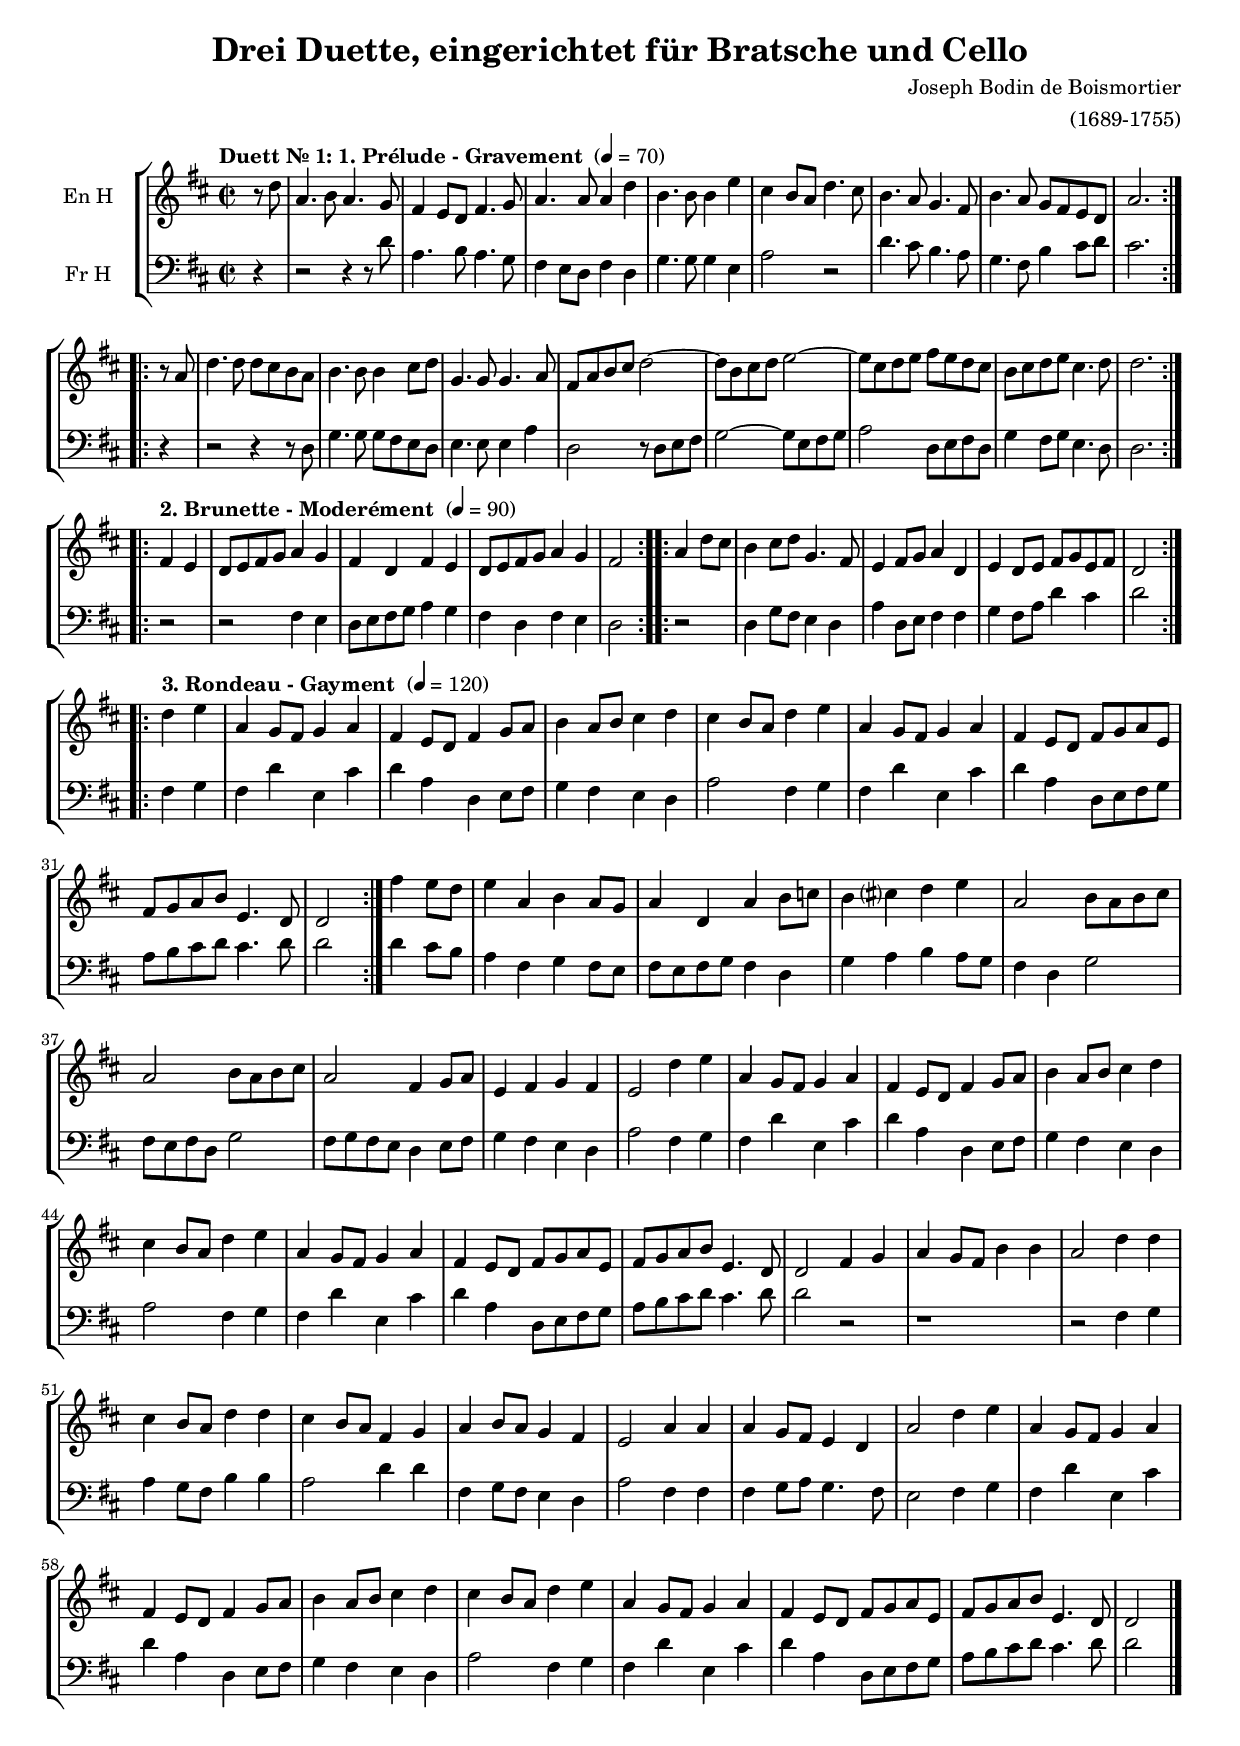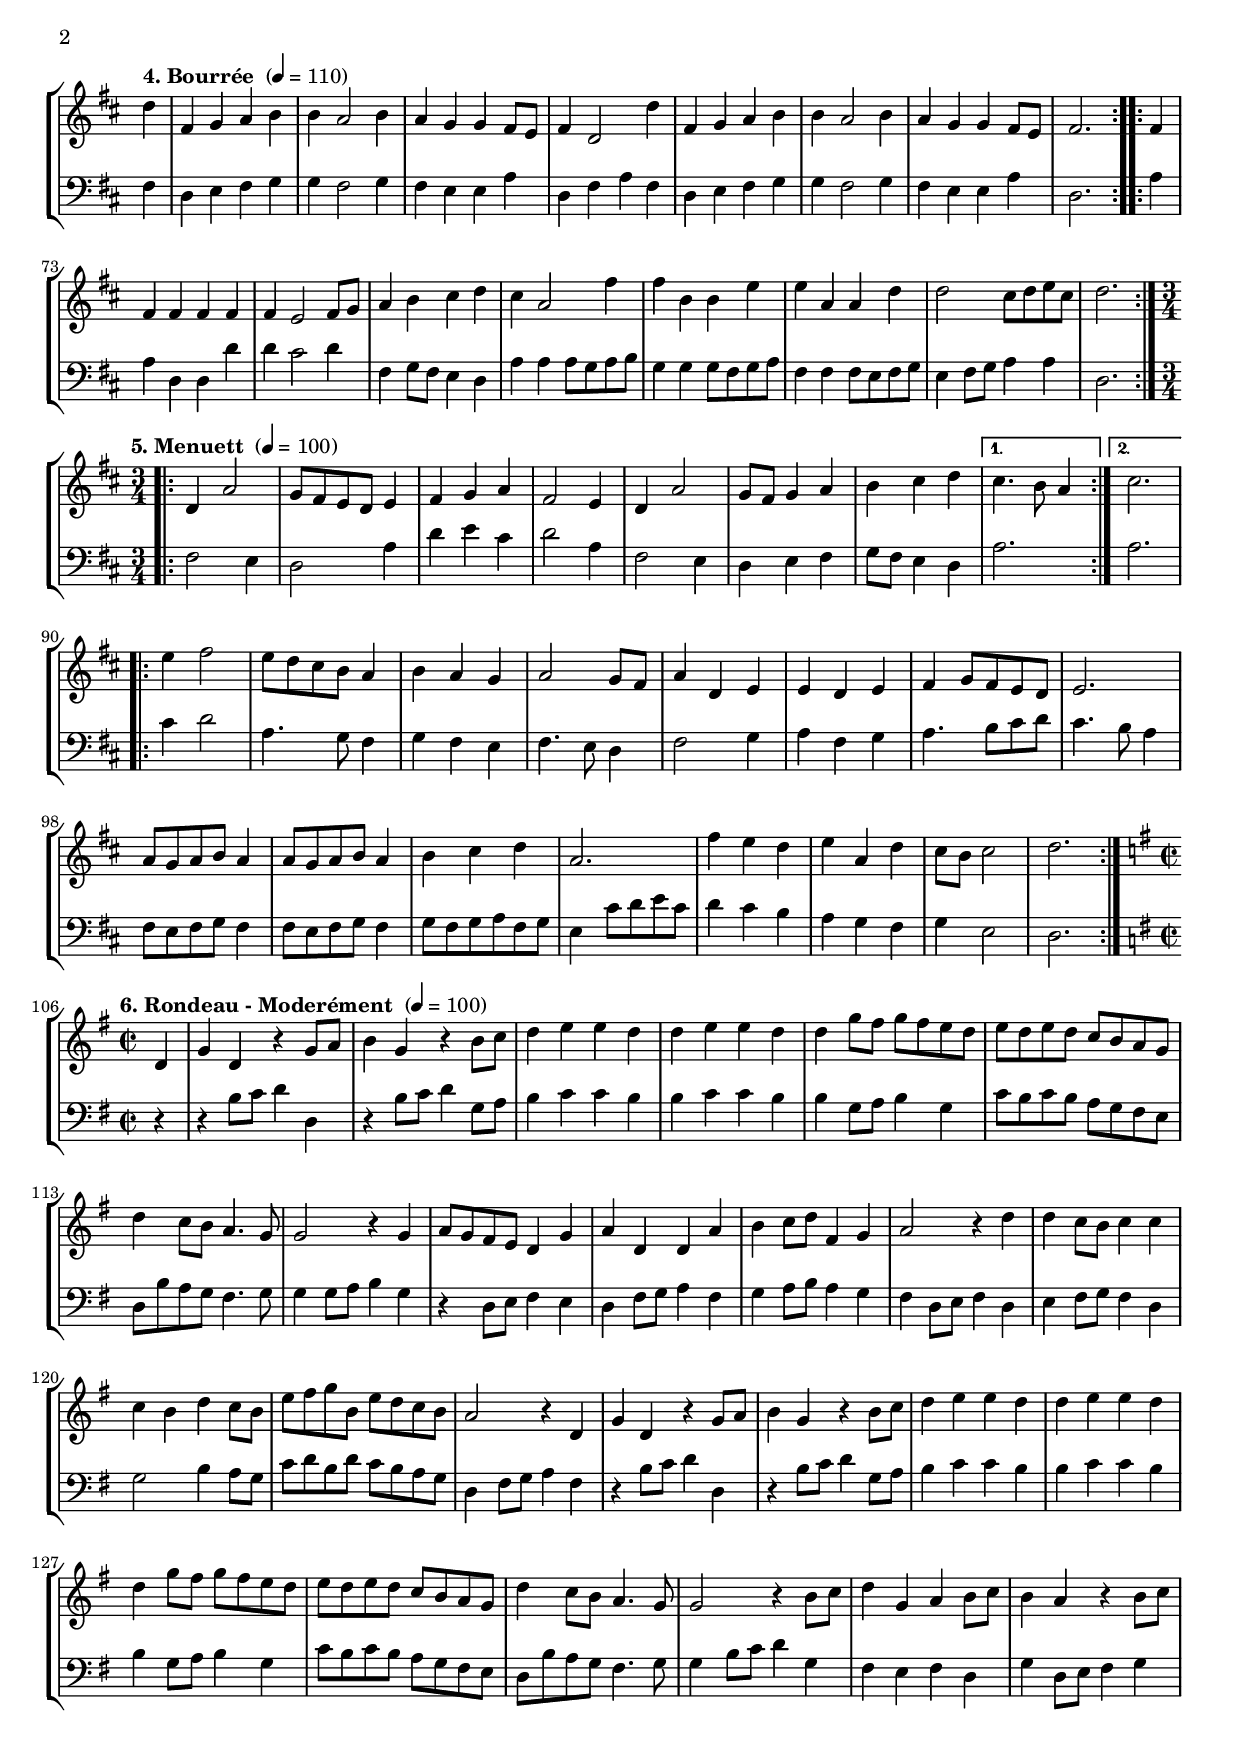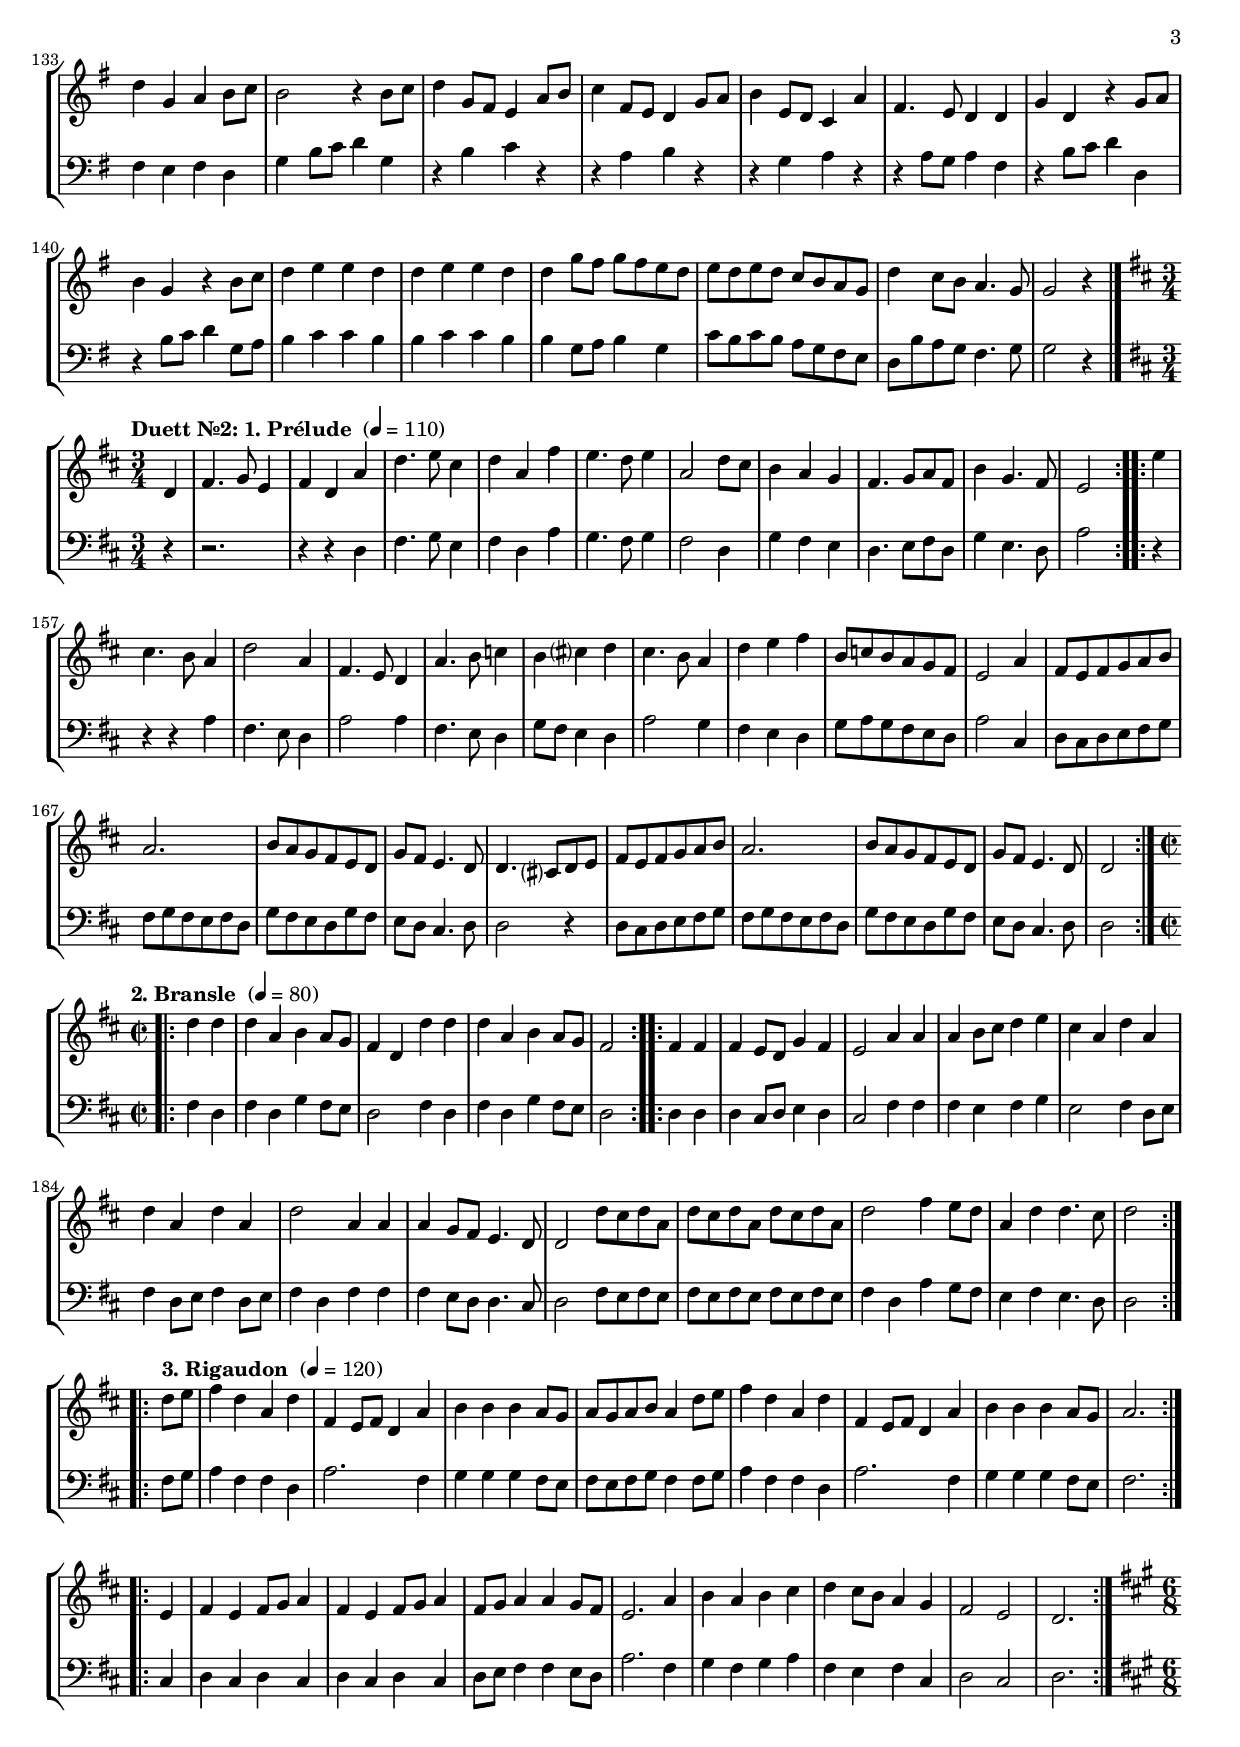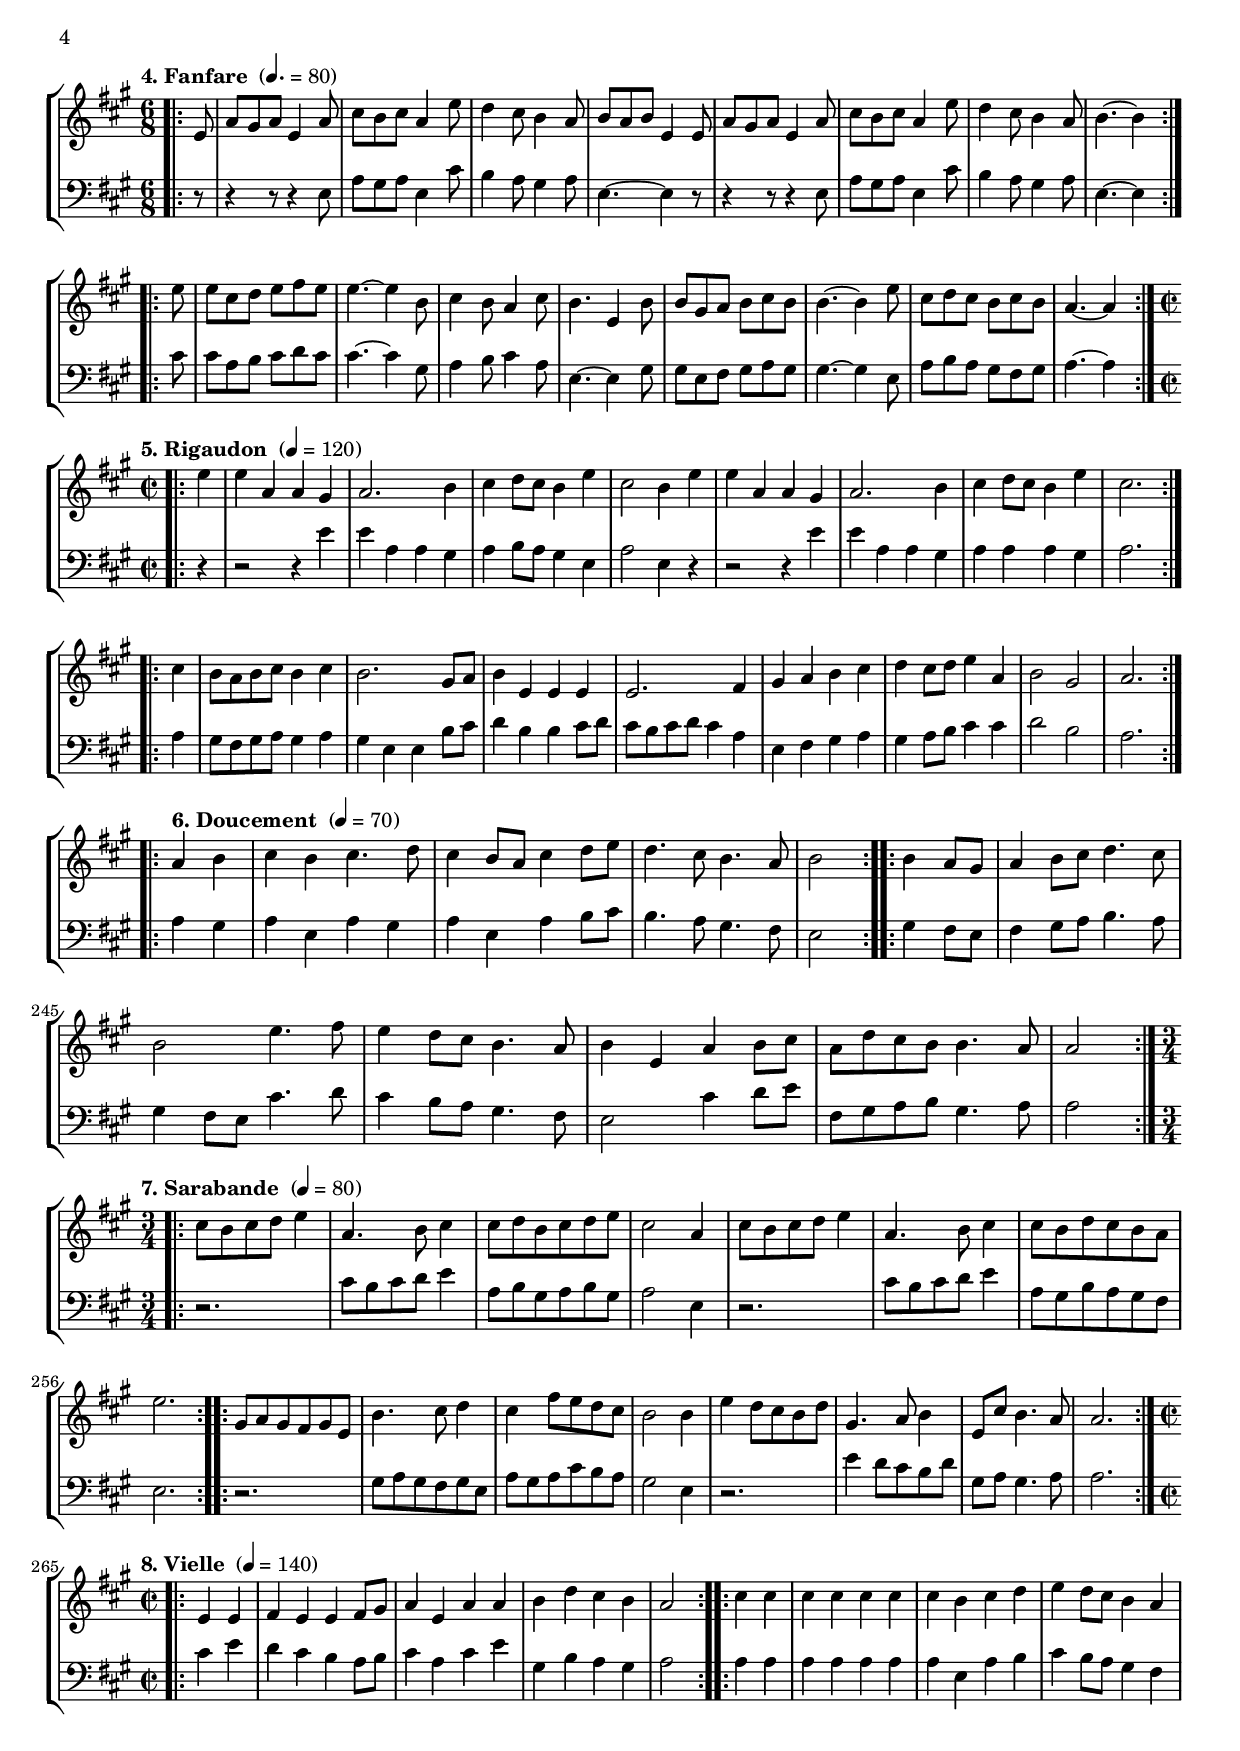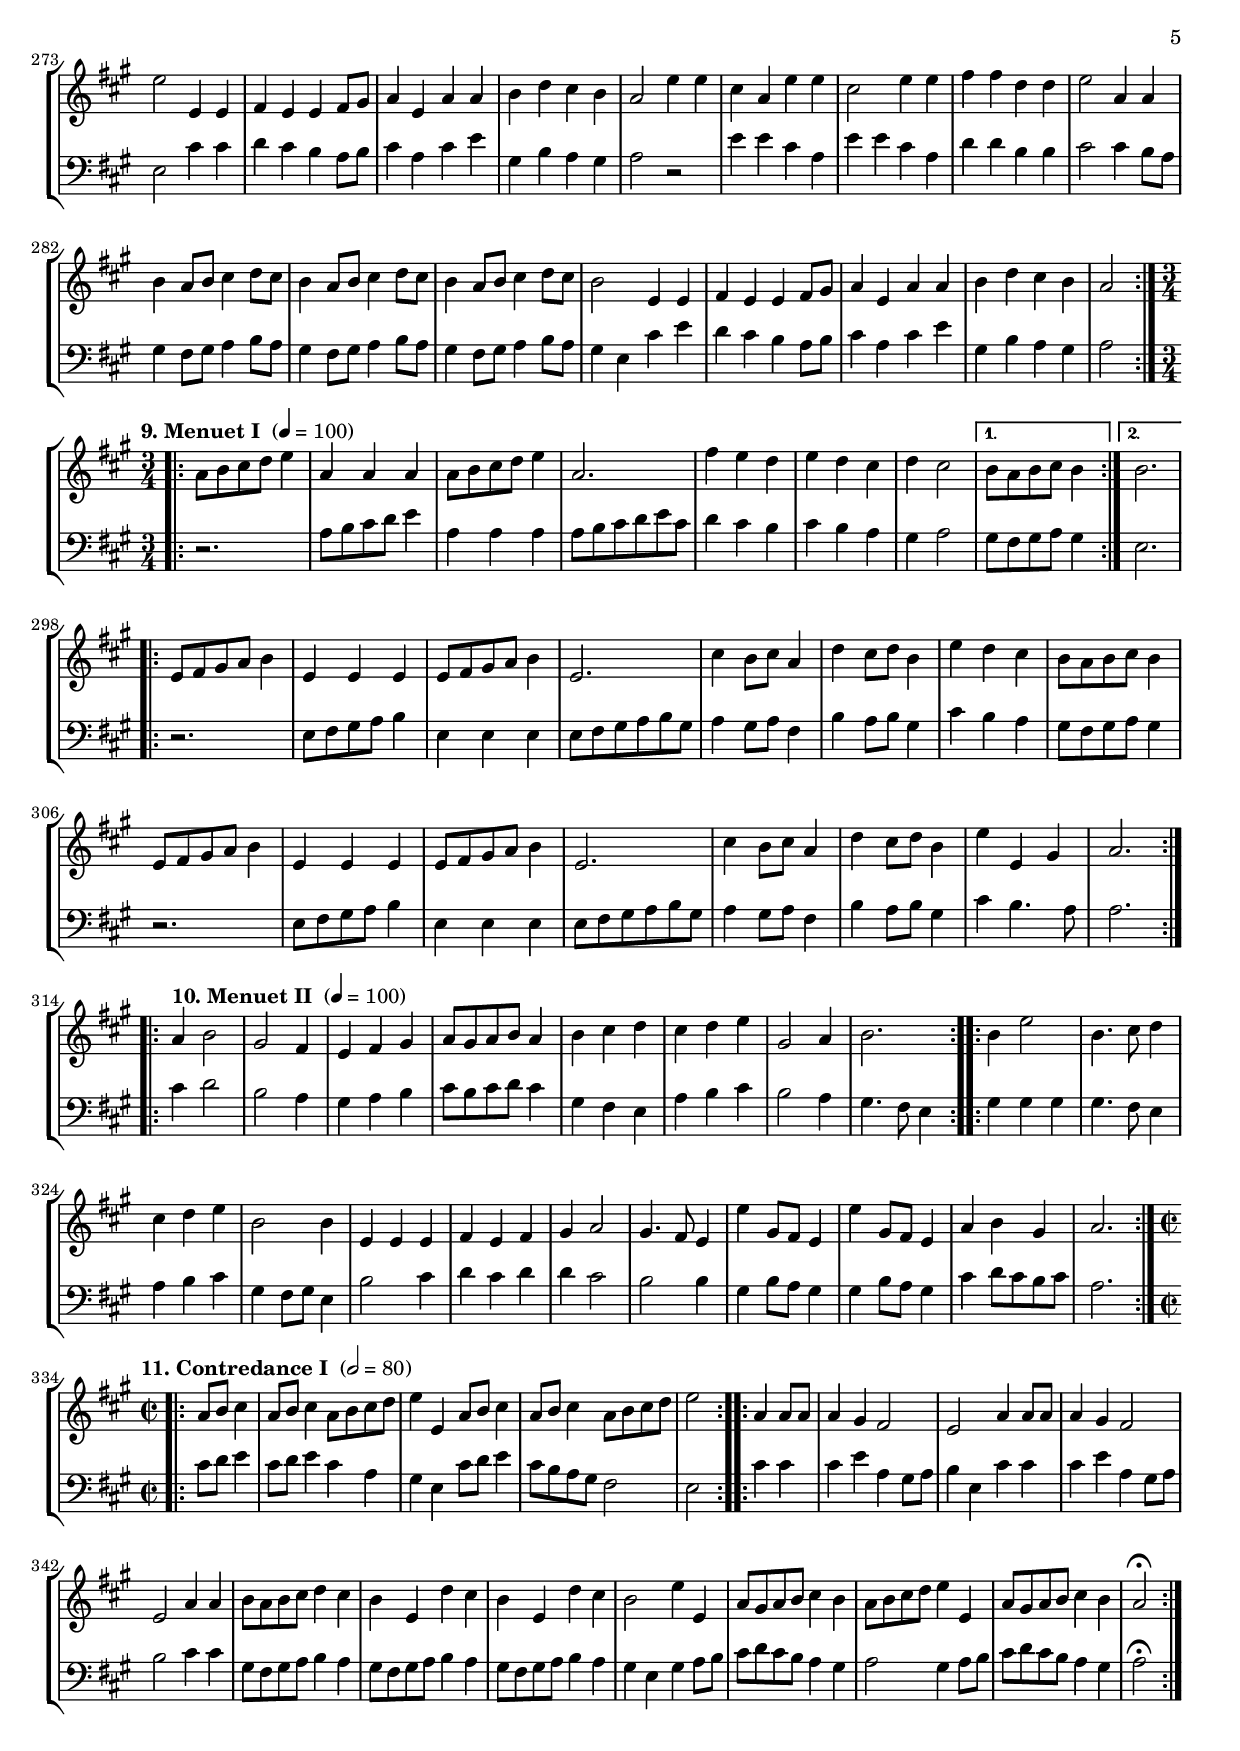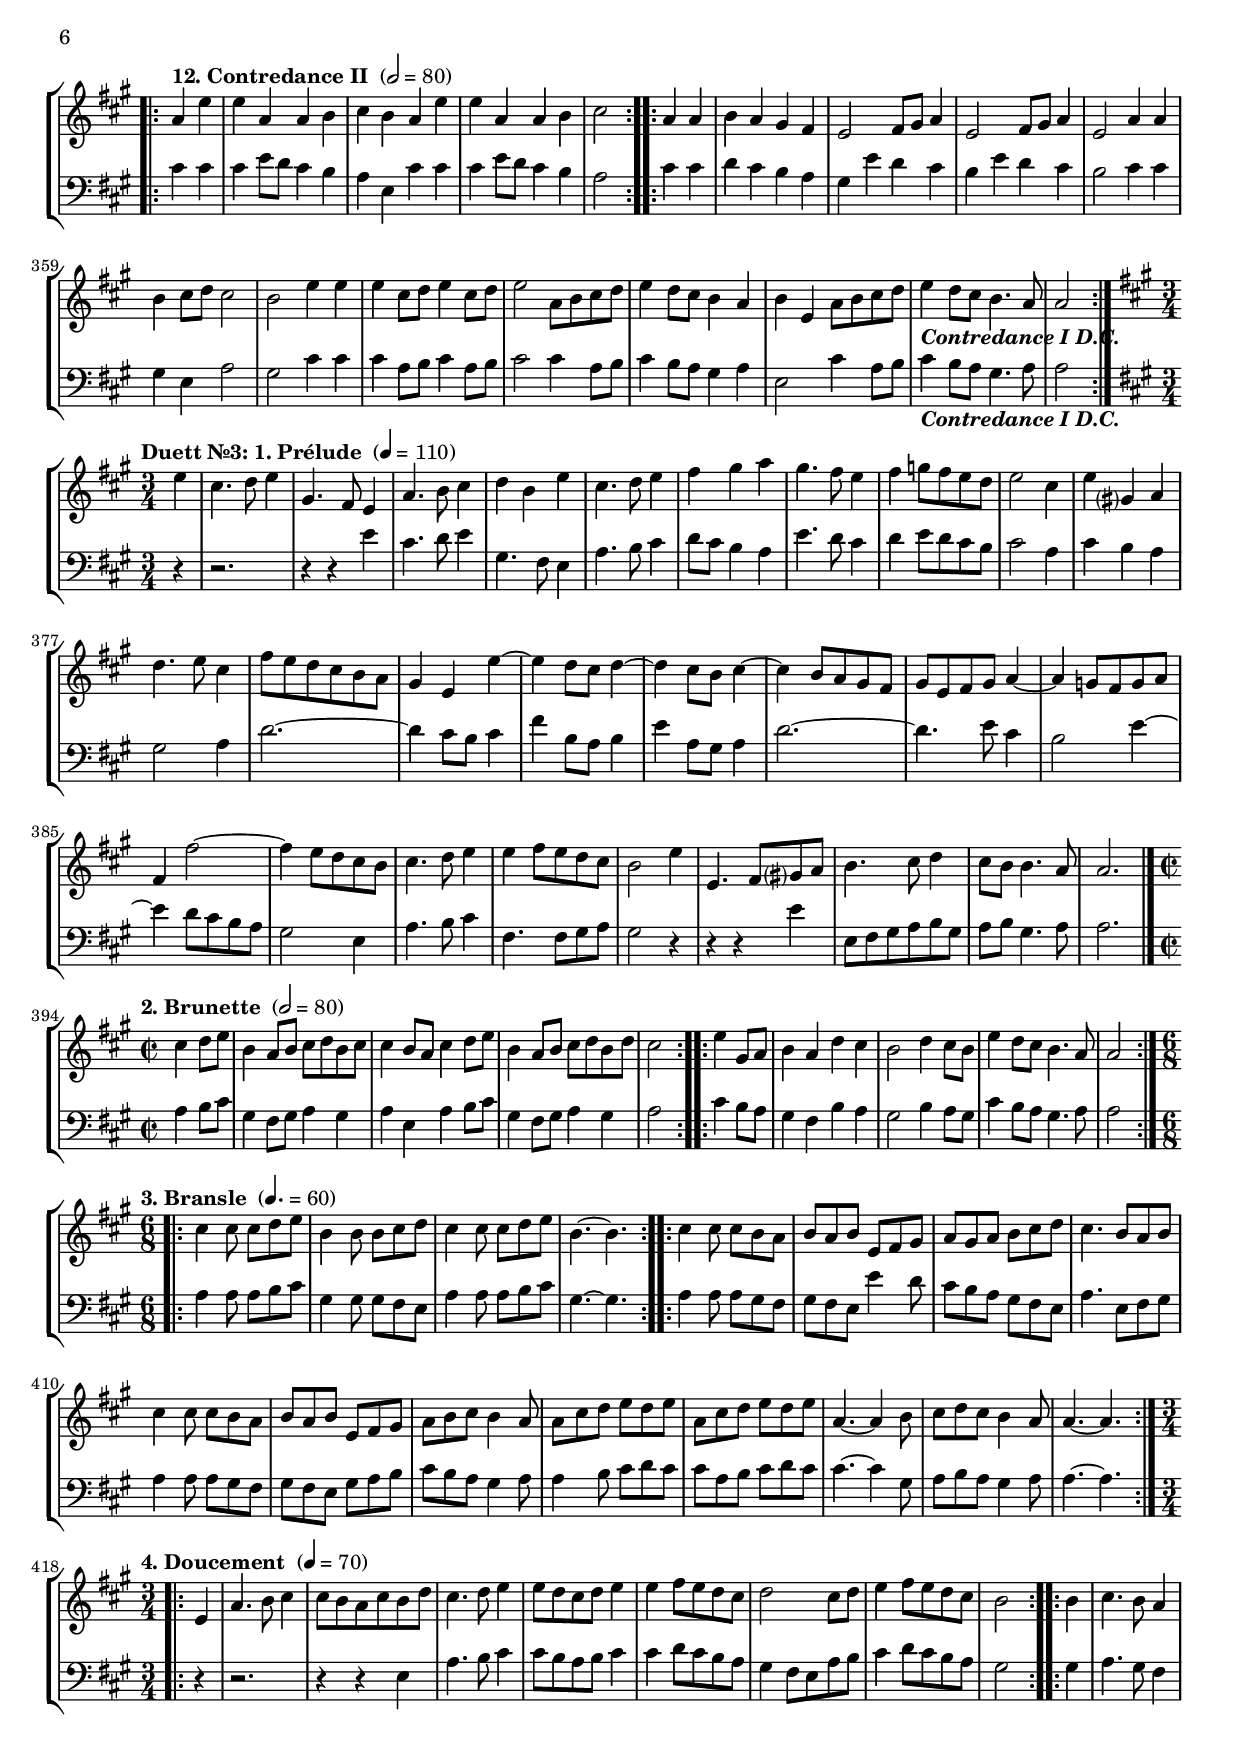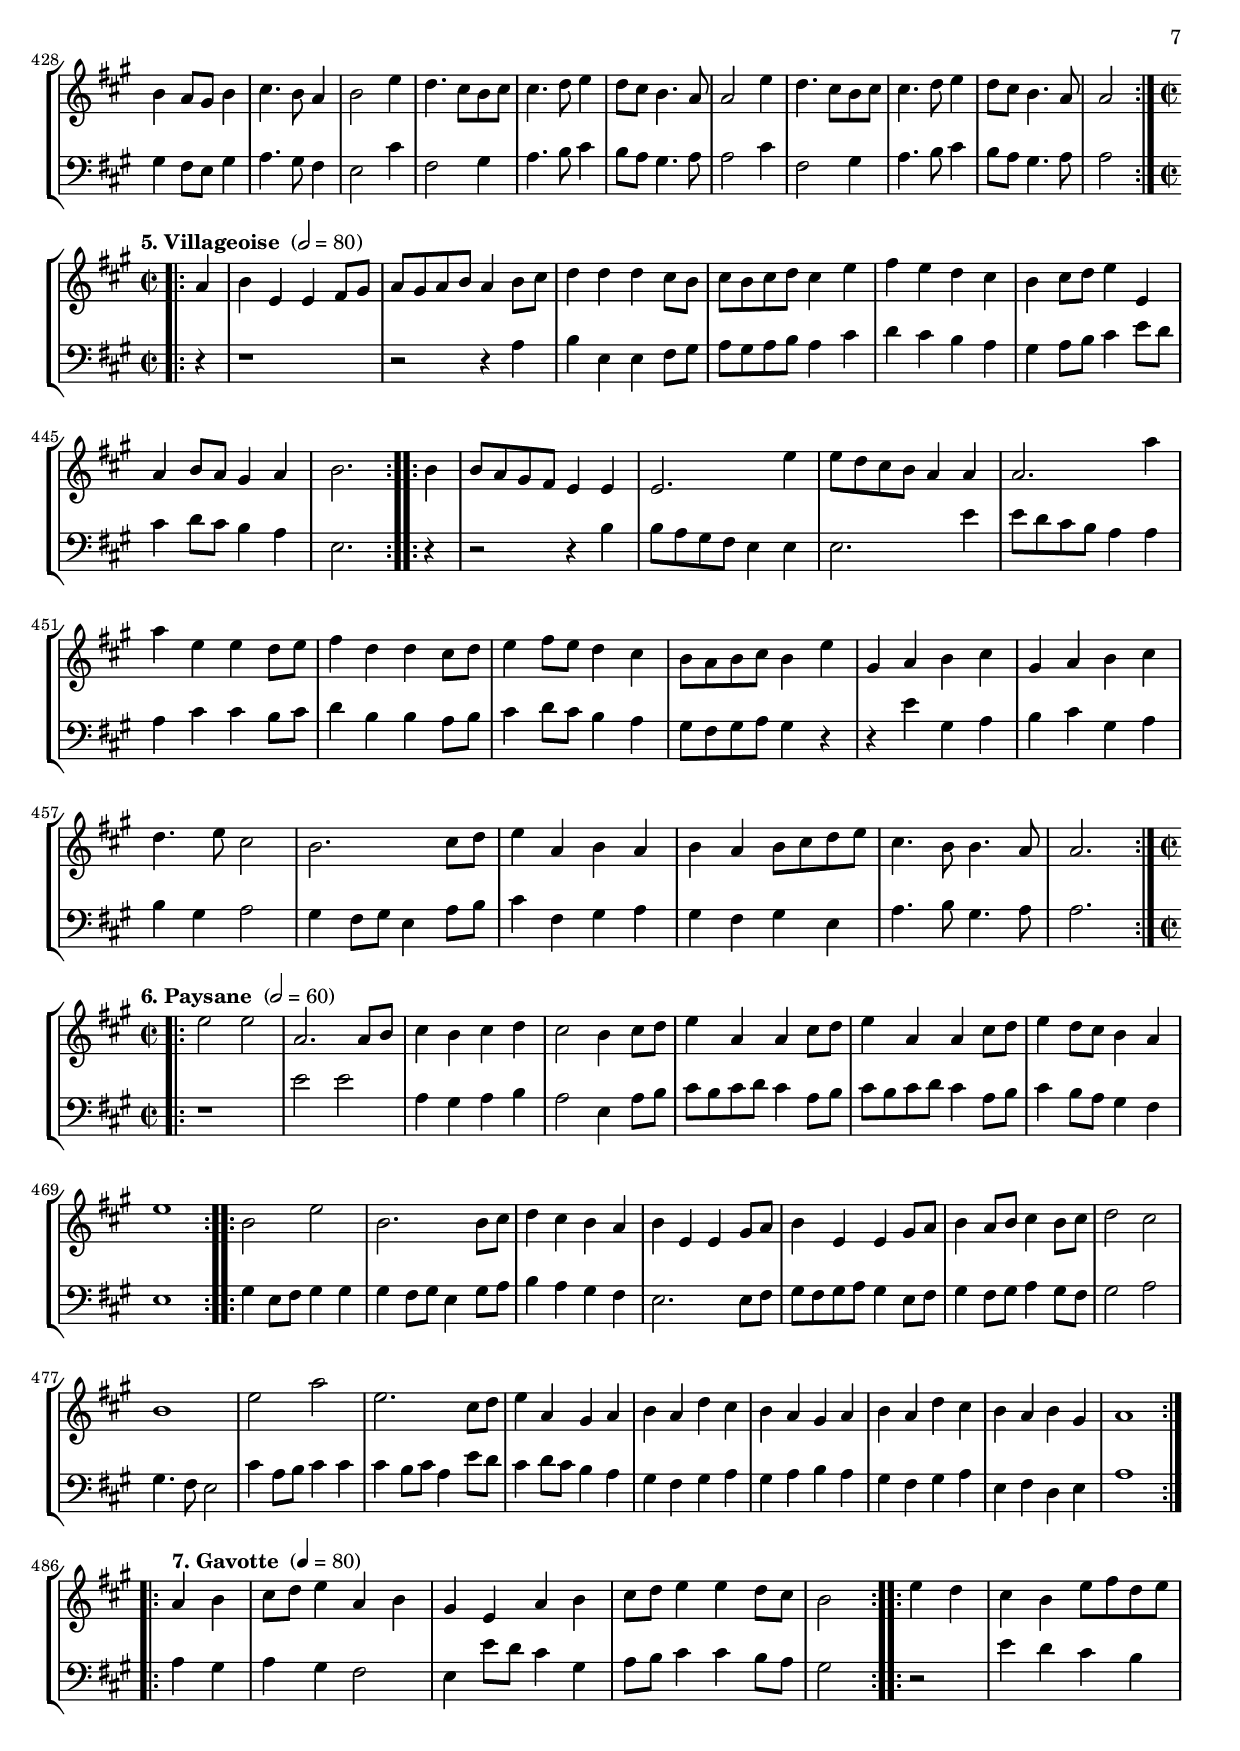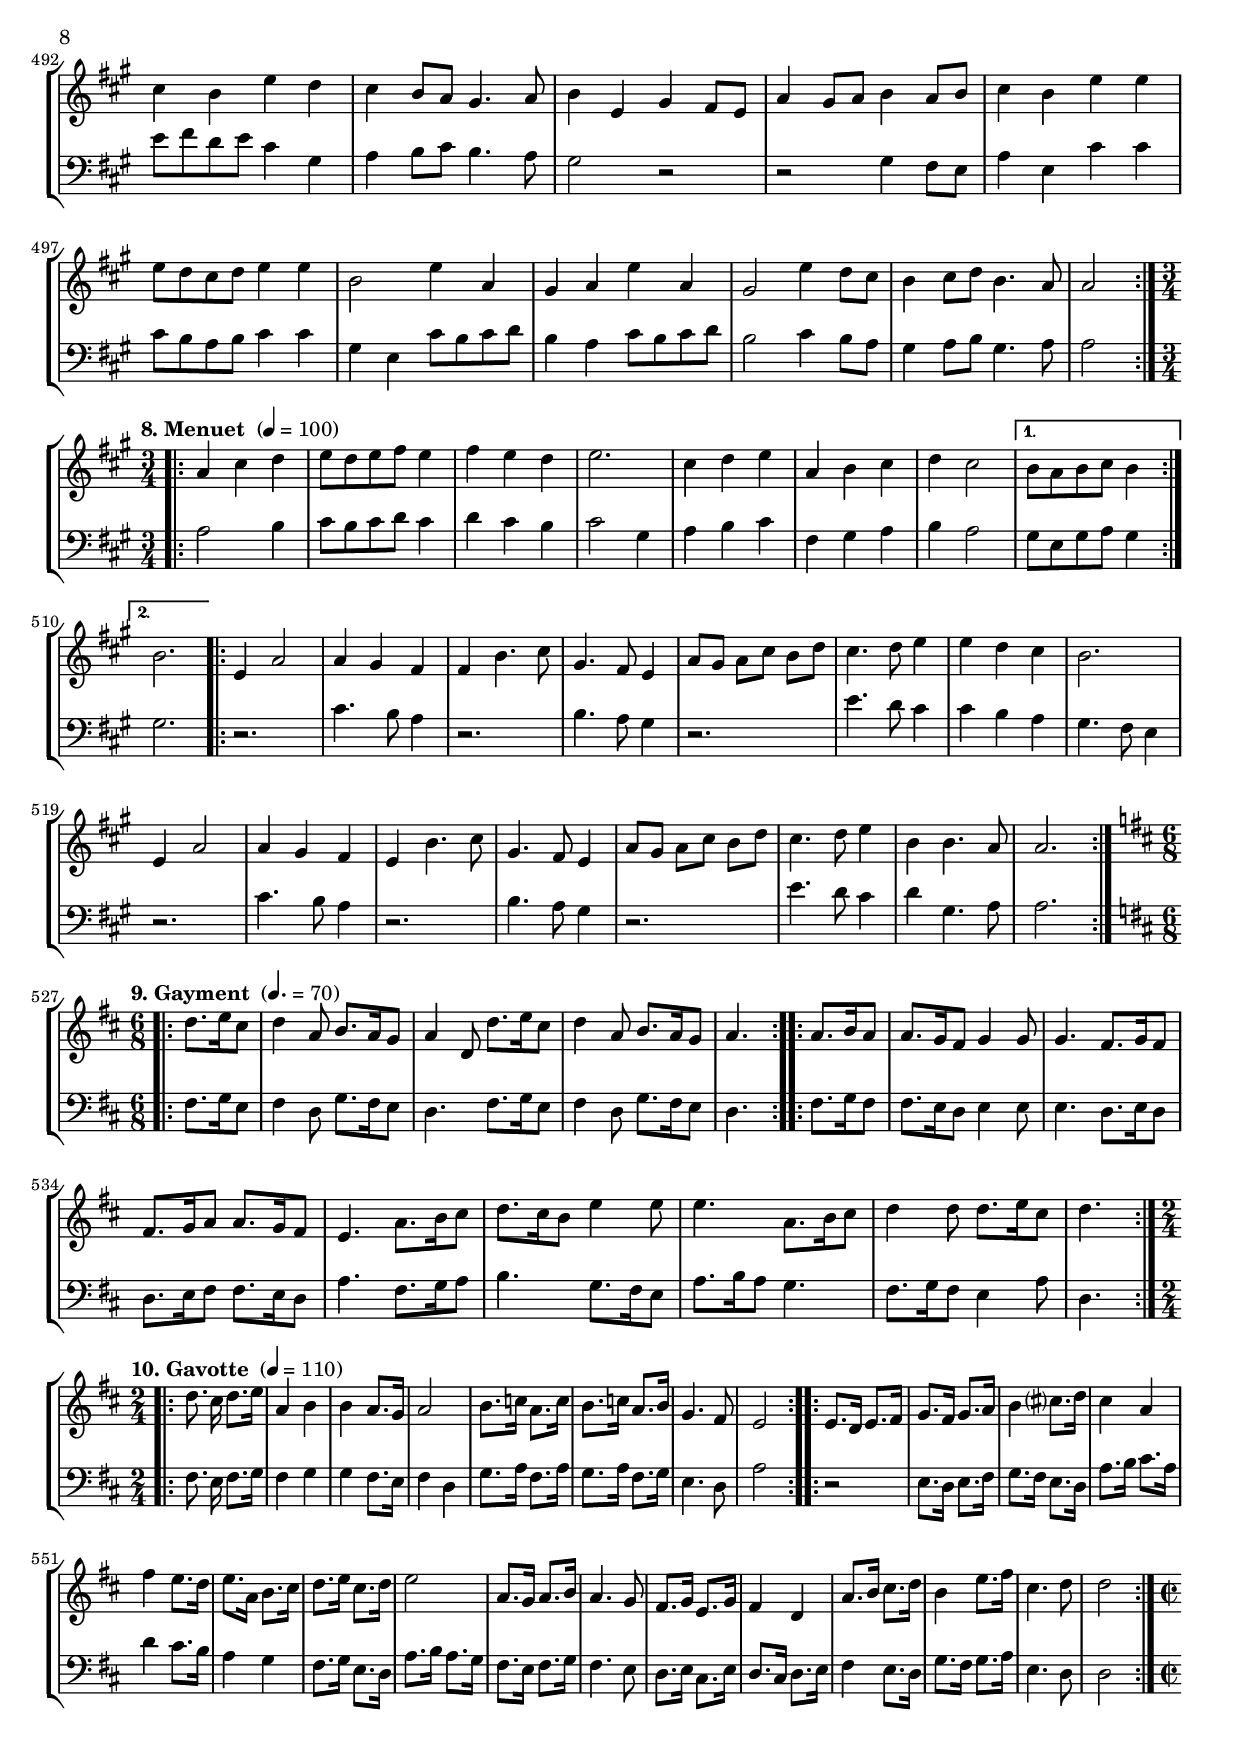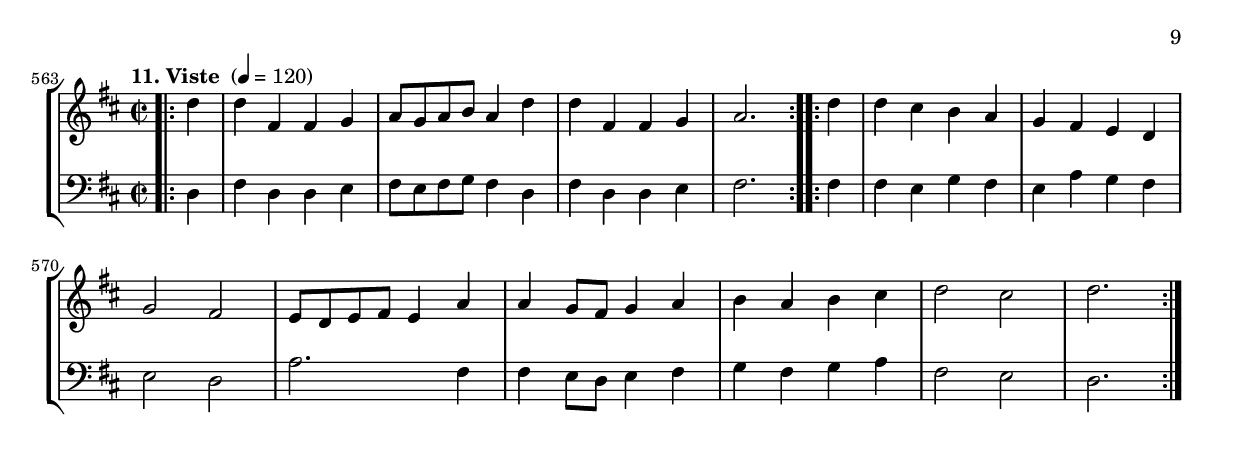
\version "2.24.0"
\include "deutsch.ly"

#(set-global-staff-size 18)

\header {
  title = "Drei Duette, eingerichtet für Bratsche und Cello"
  composer = "Joseph Bodin de Boismortier"
  arranger = "(1689-1755)"
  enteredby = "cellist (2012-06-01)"
}

cadc = \markup \bold \italic "Contredance I D.C."

introaa = { \tempo "Duett Nr. 1: 1. Prélude - Gravement " 4=70 \time 2/2 }
introab = { \break \tempo "2. Brunette - Moderément " 4=90 }
introac = { \break \tempo "3. Rondeau - Gayment " 4=120 }
introad = { \break \tempo "4. Bourrée " 4=110 }
introae = { \break \tempo "5. Menuett " 4=100 \time 3/4 }
introaf = { \break \tempo "6. Rondeau - Moderément " 4=100 \key es \major \time 2/2 }
introba = { \break \tempo "Duett Nr.2: 1. Prélude " 4=110 \key b \major \time 3/4 }
introbb = { \break \tempo "2. Bransle " 4=80 \time 2/2 }
introbc = { \break \tempo "3. Rigaudon " 4=120 }
introbd = { \break \tempo "4. Fanfare " 4.=80 \key f \major \time 6/8 }
introbe = { \break \tempo "5. Rigaudon " 4=120 \time 2/2 }
introbf = { \break \tempo "6. Doucement " 4=70 }
introbg = { \break \tempo "7. Sarabande " 4=80 \time 3/4 }
introbh = { \break \tempo "8. Vielle " 4=140 \time 2/2 }
introbi = { \break \tempo "9. Menuet I " 4=100 \time 3/4 }
introbk = { \break \tempo "10. Menuet II " 4=100 }
introbl = { \break \tempo "11. Contredance I " 2=80 \time 2/2 }
introbm = { \break \tempo "12. Contredance II " 2=80 }

introca = { \break \tempo "Duett Nr.3: 1. Prélude " 4=110 \key f \major \time 3/4 }
introcb = { \break \tempo "2. Brunette " 2=80 \time 2/2 }
introcc = { \break \tempo "3. Bransle " 4.=60 \time 6/8 }
introcd = { \break \tempo "4. Doucement " 4=70 \time 3/4 }
introce = { \break \tempo "5. Villageoise " 2=80 \time 2/2 }
introcf = { \break \tempo "6. Paysane " 2=60 \time 2/2 }
introcg = { \break \tempo "7. Gavotte " 4=80 }
introch = { \break \tempo "8. Menuet " 4=100 \time 3/4 }
introci = { \break \tempo "9. Gayment " 4.=70 \key b \major \time 6/8 }
introck = { \break \tempo "10. Gavotte " 4=110 \time 2/4 }
introcl = { \break \tempo "11. Viste " 4=120 \time 2/2 }

voiceconsts = {
  \key b \major
% \numericTimeSignature
  \compressEmptyMeasures
}

%minstr = "harpsichord"
mihi = "oboe"
%minstr = "accordion"
milo = "french horn"

\version "2.24.0"
va = \relative c' {
  \voiceconsts

  \introaa
  \repeat volta 2 {
    \partial 4 r8 b
    f4. g8 f4. es8
    d4 c8 b d4. es8
    f4. f8 f4 b

    g4. g8 g4 c
    a g8 f b4. a8
    g4. f8 es4. d8
    g4. f8 es d c b

    f'2.
  }
  \repeat volta 2 {
    \partial 4 r8 f
    b4. b8 b a g f
    g4. g8 g4 a8 b
    es,4. es8 es4. f8

    d f g a b2~
    b8 g a b c2~

    c8 a b c d c b a
    g a b c a4. b8
    b2.
  }

  \introab
  \repeat volta 2 {
    \partial 2 d,4 c
    b8 c d es f4 es
    d b d c

    b8 c d es f4 es
    d2
  }
  \repeat volta 2 {
    \partial 2 f4 b8 a
    g4 a8 b es,4. d8

    c4 d8 es f4 b,
    c b8 c d es c d
    b2
  }

  \introac
  \repeat volta 2 {
    \partial 2 b'4 c
    f, es8 d es4 f
    d c8 b d4 es8 f
    g4 f8 g a4 b

    a g8 f b4 c
    f, es8 d es4 f
    d c8 b d es f c
    d es f g c,4. b8

    b2
  }
  \partial 2 d'4 c8 b
  c4 f, g f8 es
  f4 b, f' g8 as
  g4 a? b c

  f,2 g8 f g a
  f2 g8 f g a
  f2 d4 es8 f

  c4 d es d
  c2 b'4 c
  f, es8 d es4 f
  d c8 b d4 es8 f

  g4 f8 g a4 b
  a g8 f b4 c
  f, es8 d es4 f
  d c8 b d es f c

  d es f g c,4. b8
  b2 d4 es
  f es8 d g4 g
  f2 b4 b
  a g8 f b4 b

  a g8 f d4 es
  f g8 f es4 d
  c2 f4 f
  f es8 d c4 b
  f'2 b4 c

  f, es8 d es4 f
  d c8 b d4 es8 f
  g4 f8 g a4 b
  a g8 f b4 c

  f, es8 d es4 f
  d c8 b d es f c
  d es f g c,4. b8
  b2 \bar "|."

  \introad
  \repeat volta 2 {
    \partial 4 b'4
    d, es f g
    g f2 g4
    f es es d8 c

    d4 b2 b'4
    d, es f g
    g f2 g4
    f es es d8 c

    d2.
  }
  \repeat volta 2 {
    \partial 4 d4
    d d d d
    d c2 d8 es
    f4 g a b

    a f2 d'4
    d g, g c

    c f, f b
    b2 a8 b c a
    b2.
  }

  \introae
  \repeat volta 2 {
     b,4 f'2
     es8 d c b c4
     d es f
     d2 c4
     b f'2
     es8 d es4 f

     g a b
  }
  \alternative {
    { a4. g8 f4 }
    { a2. }
  }
  \repeat volta 2 {
    c4 d2
    c8 b a g f4
    g f es
    f2 es8 d
    f4 b, c
    c b c
    d es8 d c b
    c2.

    f8 es f g f4
    f8 es f g f4
    g a b
    f2.

    d'4 c b
    c f, b
    a8 g a2
    b2.
  }

  \introaf
  \partial 4 b,4
  es b r es8 f
  g4 es r g8 as
  b4 c c b

  b c c b
  b es8 d es d c b
  c b c b as g f es

  b'4 as8 g f4. es8
  es2 r4 es
  f8 es d c b4 es
  f b, b f'

  g as8 b d,4 es
  f2 r4 b
  b as8 g as4 as
  as g b as8 g

  c d es g, c b as g
  f2 r4 b,
  es b r es8 f

  g4 es r g8 as
  b4 c c b
  b c c b
  b es8 d es d c b

  c b c b as g f es
  b'4 as8 g f4. es8
  es2 r4 g8 as

  b4 es, f g8 as
  g4 f r g8 as
  b4 es, f g8 as
  g2 r4 g8 as

  b4 es,8 d c4 f8 g
  as4 d,8 c b4 es8 f
  g4 c,8 b as4 f'
  d4. c8 b4 b

  es b r es8 f
  g4 es r g8 as
  b4 c c b
  b c c b

  b es8 d es d c b
  c b c b as g f es
  b'4 as8 g f4. es8
  es2 r4 \bar "|."

  \introba
  \repeat volta 2 {
    \partial 4 b
    d4. es8 c4
    d b f'
    b4. c8 a4
    b f d'
    c4. b8 c4
    f,2 b8 a
    g4 f es

    d4. es8 f d
    g4 es4. d8
    c2
  }
  \repeat volta 2 {
    \partial 4 c'4
    a4. g8 f4
    b2 f4
    d4. c8 b4
    f'4. g8 as4

    g a? b
    a4. g8 f4
    b c d
    g,8 as g f es d
    c2 f4
    d8 c d es f g

    f2.
    g8 f es d c b
    es d c4. b8
    b4. a?8 b c
    d c d es f g

    f2.
    g8 f es d c b
    es d c4. b8
    b2
  }

  \introbb
  \repeat volta 2 {
    \partial 2 b'4 b
    b f g f8 es
    d4 b b' b
    b f g f8 es

    d2
  }
  \repeat volta 2 {
    \partial 2 d4 d
    d c8 b es4 d
    c2 f4 f
    f g8 a b4 c

    a f b f
    b f b f
    b2 f4 f

    f es8 d c4. b8
    b2 b'8 a b f
    b a b f b a b f

    b2 d4 c8 b
    f4 b b4. a8
    b2
  }

  \introbc
  \repeat volta 2 {
    \partial 4 b8 c
    d4 b f b
    d, c8 d b4 f'

    g g g f8 es
    f es f g f4 b8 c
    d4 b f b

    d, c8 d b4 f'
    g g g f8 es
    f2.
  }
  \repeat volta 2 {
    \partial 4 c4

    d c d8 es f4
    d c d8 es f4
    d8 es f4 f es8 d

    c2. f4
    g f g a
    b a8 g f4 es
    d2 c
    b2.
  }

  \introbd
  \repeat volta 2 {
    \partial 8 c8
    f e f c4 f8
    a g a f4 c'8
    b4 a8 g4 f8

    g f g c,4 c8
    f e f c4 f8
    a g a f4 c'8

    b4 a8 g4 f8
    g4.~ g4
  }
  \repeat volta 2 {
    \partial 8 c8
    c a b c d c

    c4.~ c4 g8
    a4 g8 f4 a8
    g4. c,4 g'8
    g e f g a g

    g4.~ g4 c8
    a b a g a g
    f4.~ f4
  }

  \introbe
  \repeat volta 2 {
    \partial 4 c'
    c f, f e
    f2. g4
    a b8 a g4 c

    a2 g4 c
    c f, f e
    f2. g4

    a b8 a g4 c
    a2.
  }
  \repeat volta 2 {
    \partial 4 a4
    g8 f g a g4 a

    g2. e8 f
    g4 c, c c
    c2. d4

    e f g a
    b a8 b c4 f,
    g2 e
    f2.
  }

  \introbf
  \repeat volta 2 {
    \partial 2 f4 g
    a g a4. b8
    a4 g8 f a4 b8 c
    b4. a8 g4. f8

    g2
  }
  \repeat volta 2 {
    \partial 2 g4 f8 e
    f4 g8 a b4. a8
    g2 c4. d8

    c4 b8 a g4. f8
    g4 c, f g8 a
    f b a g g4. f8
    f2
  }

  \introbg
  \repeat volta 2 {
    \partial 2. a8 g a b c4
    f,4. g8 a4
    a8 b g a b c
    a2 f4

    a8 g a b c4
    f,4. g8 a4
    a8 g b a g f
    c'2.
  }

  \repeat volta 2 {
    e,8 f e d e c
    g'4. a8 b4
    a d8 c b a
    g2 g4

    c4 b8 a g b
    e,4. f8 g4
    c,8 a' g4. f8
    f2.
  }

  \introbh
  \repeat volta 2 {
    \partial 2 c4 c
    d c c d8 e
    f4 c f f
    g b a g
    f2
  }
  \repeat volta 2 {
    \partial 2 a4 a

    a a a a
    a g a b
    c b8 a g4 f
    c'2 c,4 c
    d c c d8 e

    f4 c f f
    g b a g
    f2 c'4 c
    a f c' c
    a2 c4 c
    d d b b

    c2 f,4 f
    g f8 g a4 b8 a
    g4 f8 g a4 b8 a
    g4 f8 g a4 b8 a

    g2 c,4 c
    d c c d8 e
    f4 c f f
    g b a g
    f2
  }

  \introbi
  \repeat volta 2 {
    \partial 2. f8 g a b c4
    f, f f
    f8 g a b c4
    f,2.

    d'4 c b
    c b a
    b a2
  }
  \alternative {
    { g8 f g a g4 }
    { g2. }
  }
  \repeat volta 2 {
    c,8 d e f g4

    c, c c
    c8 d e f g4
    c,2.
    a'4 g8 a f4
    b a8 b g4

    c b a
    g8 f g a g4
    c,8 d e f g4
    c, c c
    c8 d e f g4

    c,2.
    a'4 g8 a f4
    b a8 b g4
    c c, e
    f2.
  }

  \introbk
  \repeat volta 2 {
    f4 g2
    e d4
    c d e
    f8 e f g f4

    g a b
    a b c
    e,2 f4
    g2.
  }

  \repeat volta 2 {
    g4 c2
    g4. a8 b4
    a b c
    g2 g4

    c, c c
    d c d
    e f2
    e4. d8 c4

    c' e,8 d c4
    c' e,8 d c4
    f g e
    f2.
  }

  \introbl
  \repeat volta 2 {
    \partial 2 f8 g a4
    f8 g a4 f8 g a b
    c4 c, f8 g a4

    f8 g a4 f8 g a b
    c2
  }
  \repeat volta 2 {
    \partial 2 f,4 f8 f
    f4 e d2

    c f4 f8 f
    f4 e d2
    c f4 f

    g8 f g a b4 a
    g c, b' a
    g c, b' a

    g2 c4 c,
    f8 e f g a4 g
    f8 g a b c4 c,

    f8 e f g a4 g
    f2\fermata
  }

  \introbm
  \repeat volta 2 {
    \partial 2 f4 c'
    c f, f g

    a g f c'
    c f, f g
    a2
  }
  \repeat volta 2 {
    \partial 2 f4 f
    g f e d

    c2 d8 e f4
    c2 d8 e f4
    c2 f4 f
    g a8 b a2

    g c4 c
    c a8 b c4 a8 b
    c2 f,8 g a b

    c4 b8 a g4 f
    g c, f8 g a b
    c4_\cadc b8 a g4. f8
    f2
  }

  \introca
  \partial 4 c'4
  a4. b8 c4
  e,4. d8 c4
  f4. g8 a4
  b g c
  a4. b8 c4

  d e f
  e4. d8 c4
  d es8 d c b
  c2 a4
  c e,? f

  b4. c8 a4
  d8 c b a g f
  e4 c c'~
  c b8 a b4~

  b a8 g a4~
  a g8 f e d
  e c d e f4~
  f es8 d es f

  d4 d'2~
  d4 c8 b a g
  a4. b8 c4
  c d8 c b a
  g2 c4

  c,4. d8 e? f
  g4. a8 b4
  a8 g g4. f8
  f2. \bar "|."

  \introcb
  \repeat volta 2 {
    \partial 2 a4 b8 c
    g4 f8 g a b g a
    a4 g8 f a4 b8 c

    g4 f8 g a b g b
    a2
  }
  \repeat volta 2 {
    \partial 2 c4 e,8 f
    g4 f b a

    g2 b4 a8 g
    c4 b8 a g4. f8
    f2
  }

  \introcc
  \repeat volta 2 {
    \partial 2. a4 a8 a b c
    g4 g8 g a b
    a4 a8 a b c
    g4.~ g
  }
  \repeat volta 2 {
    a4 a8 a g f
    g f g c, d e
    f e f g a b

    a4. g8 f g
    a4 a8 a g f
    g f g c, d e

    f g a g4 f8
    f a b c b c
    f, a b c b c

    f,4.~ f4 g8
    a b a g4 f8
    f4.~ f
  }

  \introcd
  \repeat volta 2 {
    \partial 4 c4
    f4. g8 a4
    a8 g f a g b
    a4. b8 c4

    c8 b a b c4
    c d8 c b a
    b2 a8 b

    c4 d8 c b a
    g2
  }
  \repeat volta 2 {
    \partial 4 g4
    a4. g8 f4
    g f8 e g4

    a4. g8 f4
    g2 c4
    b4. a8 g a
    a4. b8 c4
    b8 a g4. f8

    f2 c'4
    b4. a8 g a
    a4. b8 c4
    b8 a g4. f8
    f2
  }

  \introce
  \repeat volta 2 {
    \partial 4 f4
    g c, c d8 e
    f e f g f4 g8 a
    b4 b b a8 g

    a g a b a4 c
    d c b a
    g a8 b c4 c,
    f g8 f e4 f

    g2.
  }
  \repeat volta 2 {
    \partial 4 g4
    g8 f e d c4 c
    c2. c'4
    c8 b a g f4 f

    f2. f'4
    f c c b8 c
    d4 b b a8 b
    c4 d8 c b4 a

    g8 f g a g4 c
    e, f g a
    e f g a
    b4. c8 a2

    g2. a8 b
    c4 f, g f
    g f g8 a b c
    a4. g8 g4. f8
    f2.
  }

  \introcf
  \repeat volta 2 {
    \partial 1 c'2 c
    f,2. f8 g
    a4 g a b
    a2 g4 a8 b
    c4 f, f a8 b

    c4 f, f a8 b
    c4 b8 a g4 f
    c'1
  }
  \repeat volta 2 {
    g2 c
    g2. g8 a

    b4 a g f
    g c, c e8 f
    g4 c, c e8 f
    g4 f8 g a4 g8 a
    b2 a

    g1
    c2 f
    c2. a8 b
    c4 f, e f
    g f b a

    g f e f
    g f b a
    g f g e
    f1
  }

  \introcg
  \repeat volta 2 {
    \partial 2 f4 g
    a8 b c4 f, g
    e c f g
    a8 b c4 c b8 a

    g2
  }
  \repeat volta 2 {
    \partial 2 c4 b
    a g c8 d b c
    a4 g c b

    a g8 f e4. f8
    g4 c, e d8 c
    f4 e8 f g4 f8 g

    a4 g c c
    c8 b a b c4 c
    g2 c4 f,

    e f c' f,
    e2 c'4 b8 a
    g4 a8 b g4. f8
    f2
  }

  \introch
  \repeat volta 2 {
    \partial 2. f4 a b
    c8 b c d c4
    d c b
    c2.
    a4 b c

    f, g a
    b a2
  }
  \alternative {
    { g8 f g a g4 }
    { g2. }
  }
  \repeat volta 2 {
    c,4 f2
    f4 e d

    d g4. a8
    e4. d8 c4
    f8 e f[ a] g b
    a4. b8 c4
    c b a

    g2.
    c,4 f2
    f4 e d
    c g'4. a8
    e4. d8 c4

    f8 e f[ a] g b
    a4. b8 c4
    g g4. f8
    f2.
  }

  \introci
  \repeat volta 2 {
    \partial 4. b8. c16 a8
    b4 f8 g8. f16 es8
    f4 b,8 b'8. c16 a8
    b4 f8 g8. f16 es8

    f4.
  }
  \repeat volta 2 {
    \partial 4. f8. g16 f8
    f8. es16 d8 es4 es8
    es4. d8. es16 d8

    d8. es16 f8 f8. es16 d8
    c4. f8. g16 a8
    b8. a16 g8 c4 c8

    c4. f,8. g16 a8
    b4 b8 b8. c16 a8
    b4.
  }

  \introck
  \repeat volta 2 {
    \partial 2 b8. a16 b8. c16
    f,4 g
    g f8. es16
    f2
    g8. as16 f8. as16

    g8. as16 f8. g16
    es4. d8
    c2
  }
  \repeat volta 2 {
    c8. b16 c8. d16
    es8. d16 es8. f16

    g4 a?8. b16
    a4 f
    d' c8. b16
    c8. f,16 g8. a16

    b8. c16 a8. b16
    c2

    f,8. es16 f8. g16
    f4. es8
    d8. es16 c8. es16

    d4 b
    f'8. g16 a8. b16
    g4 c8. d16
    a4. b8
    b2
  }

  \introcl
  \repeat volta 2 {
    \partial 4 b4
    b d, d es
    f8 es f g f4 b
    b d, d es
    f2.
  }
  \repeat volta 2 {
    \partial 4 b4

    b a g f
    es d c b
    es2 d
    c8 b c d c4 f

    f es8 d es4 f
    g f g a
    b2 a
    b2.
  }
}

\version "2.24.0"
vb = \relative c' {
  \voiceconsts

  \introaa
  \repeat volta 2 {
    \partial 4 r4
    r2 r4 r8 b
    f4. g8 f4. es8
    d4 c8 b d4 b

    es4. es8 es4 c
    f2 r
    b4. a8 g4. f8
    es4. d8 g4 a8 b

    a2.
  }
  \repeat volta 2 {
    \partial 4 r4
    r2 r4 r8 b,
    es4. es8 es d c b
    c4. c8 c4 f

    b,2 r8 b c d
    es2~ es8 c d es

    f2 b,8 c d b
    es4 d8 es c4. b8
    b2.
  }

  \introab
  \repeat volta 2 {
    \partial 2 r2
    r d4 c
    b8 c d es f4 es

    d b d c
    b2
  }
  \repeat volta 2 {
    \partial 2 r
    b4 es8 d c4 b

    f' b,8 c d4 d
    es d8 f b4 a
    b2
  }

  \introac
  \repeat volta 2 {
    \partial 2 d,4 es
    d b' c, a'
    b f b, c8 d
    es4 d c b

    f'2 d4 es
    d b' c, a'
    b f b,8 c d es
    f g a b a4. b8

    b2
  }
  \partial 2 b4 a8 g
  f4 d es d8 c
  d c d es d4 b
  es f g f8 es

  d4 b es2
  d8 c d b es2
  d8 es d c b4 c8 d

  es4 d c b
  f'2 d4 es
  d b' c, a'
  b f b, c8 d

  es4 d c b
  f'2 d4 es
  d b' c, a'
  b f b,8 c d es

  f g a b a4. b8
  b2 r
  r1
  r2 d,4 es
  f es8 d g4 g

  f2 b4 b
  d, es8 d c4 b
  f'2 d4 d
  d es8 f es4. d8
  c2 d4 es

  d b' c, a'
  b f b, c8 d
  es4 d c b
  f'2 d4 es

  d b' c, a'
  b f b,8 c d es
  f g a b a4. b8
  b2 \bar "|."

  \introad
  \repeat volta 2 {
    \partial 4 d,4
    b c d es
    es d2 es4
    d c c f

    b, d f d
    b c d es
    es d2 es4
    d c c f

    b,2.
  }
  \repeat volta 2 {
    \partial 4 f'4
    f b, b b'
    b a2 b4
    d, es8 d c4 b

    f' f f8 es f g
    es4 es es8 d es f

    d4 d d8 c d es
    c4 d8 es f4 f
    b,2.
  }

  \introae
  \repeat volta 2 {
    d2 c4
    b2 f'4
    b c a
    b2 f4
    d2 c4
    b c d

    es8 d c4 b
  }
  \alternative {
    { f'2. }
    { f }
  }
  \repeat volta 2 {
    a4 b2
    f4. es8 d4
    es d c

    d4. c8 b4
    d2 es4
    f d es
    f4. g8 a b
    a4. g8 f4

    d8 c d es d4
    d8 c d es d4
    es8 d es f d es
    c4 a'8 b c a

    b4 a g
    f es d
    es c2
    b2.
  }

  \introaf
  \partial 4 r4
  r g'8 as b4 b,
  r g'8 as b4 es,8 f
  g4 as as g

  g as as g
  g es8 f g4 es
  as8 g as g f es d c

  b g' f es d4. es8
  es4 es8 f g4 es
  r b8 c d4 c
  b d8 es f4 d

  es f8 g f4 es
  d b8 c d4 b
  c d8 es d4 b
  es2 g4 f8 es

  as b g b as g f es
  b4 d8 es f4 d
  r g8 as b4 b,

  r g'8 as b4 es,8 f
  g4 as as g
  g as as g
  g es8 f g4 es

  as8 g as g f es d c
  b g' f es d4. es8
  es4 g8 as b4 es,

  d c d b
  es b8 c d4 es
  d c d b
  es g8 as b4 es,

  r g as r
  r f g r
  r es f r
  r f8 es f4 d

  r g8 as b4 b,
  r g'8 as b4 es,8 f
  g4 as as g
  g as as g

  g es8 f g4 es
  as8 g as g f es d c
  b g' f es d4. es8
  es2 r4 \bar "|."

  \introba
  \repeat volta 2 {
    \partial 4 r
    r2.
    r4 r b
    d4. es8 c4
    d b f'
    es4. d8 es4
    d2 b4
    es d c

    b4. c8 d b
    es4 c4. b8
    f'2
  }
  \repeat volta 2 {
    \partial 4 r4
    r r f
    d4. c8 b4
    f'2 f4
    d4. c8 b4

    es8 d c4 b
    f'2 es4
    d c b
    es8 f es d c b
    f'2 a,4
    b8 a b c d es

    d es d c d b
    es d c b es d
    c b a4. b8
    b2 r4
    b8 a b c d es

    d es d c d b
    es d c b es d
    c b a4. b8
    b2
  }

  \introbb
  \repeat volta 2 {
    \partial 2 d4 b
    d b es d8 c
    b2 d4 b
    d b es d8 c

    b2
  }
  \repeat volta 2 {
    \partial 2 b4 b
    b a8 b c4 b
    a2 d4 d
    d c d es

    c2 d4 b8 c
    d4 b8 c d4 b8 c
    d4 b d d

    d c8 b b4. a8
    b2 d8 c d c
    d c d c d c d c

    d4 b f' es8 d
    c4 d c4. b8
    b2
  }

  \introbc
  \repeat volta 2 {
    \partial 4 d8 es
    f4 d d b
    f'2. d4

    es es es d8 c
    d c d es d4 d8 es
    f4 d d b

    f'2. d4
    es es es d8 c
    d2.
  }
  \repeat volta 2 {
    \partial 4 a4

    b a b a
    b a b a
    b8 c d4 d c8 b

    f'2. d4
    es d es f
    d c d a
    b2 a
    b2.
  }

  \introbd
  \repeat volta 2 {
    \partial 8 r8
    r4 r8 r4 c8
    f e f c4 a'8
    g4 f8 e4 f8

    c4.~ c4 r8
    r4 r8 r4 c8
    f e f c4 a'8

    g4 f8 e4 f8
    c4.~ c4
  }
  \repeat volta 2 {
    \partial 8 a'8
    a f g a b a

    a4.~ a4 e8
    f4 g8 a4 f8
    c4.~ c4 e8
    e c d e f e

    e4.~ e4 c8
    f g f e d e
    f4.~ f4
  }

  \introbe
  \repeat volta 2 {
    \partial 4 r
    r2 r4 c'
    c f, f e
    f g8 f e4 c

    f2 c4 r
    r2 r4 c'
    c f, f e

    f f f e
    f2.
  }
  \repeat volta 2 {
    \partial 4 f4
    e8 d e f e4 f

    e c c g'8 a
    b4 g g a8 b
    a g a b a4 f

    c d e f
    e f8 g a4 a
    b2 g
    f2.
  }

  \introbf
  \repeat volta 2 {
    \partial 2 f4 e
    f c f e
    f c f g8 a
    g4. f8 e4. d8

    c2
  }
  \repeat volta 2 {
    \partial 2 e4 d8 c
    d4 e8 f g4. f8
    e4 d8 c a'4. b8

    a4 g8 f e4. d8
    c2 a'4 b8 c
    d, e f g e4. f8
    f2
  }

  \introbg
  \repeat volta 2 {
    \partial 2. r2.
    a8 g a b c4
    f,8 g e f g e
    f2 c4

    r2.
    a'8 g a b c4
    f,8 e g f e d
    c2.
  }

  \repeat volta 2 {
    r
    e8 f e d e c
    f e f a g f
    e2 c4

    r2.
    c'4 b8 a g b
    e, f e4. f8
    f2.
  }

  \introbh
  \repeat volta 2 {
    \partial 2 a4 c
    b a g f8 g
    a4 f a c
    e, g f e
    f2
  }
  \repeat volta 2 {
    \partial 2 f4 f

    f f f f
    f c f g
    a g8 f e4 d
    c2 a'4 a
    b a g f8 g

    a4 f a c
    e, g f e
    f2 r
    c'4 c a f
    c' c a f
    b b g g

    a2 a4 g8 f
    e4 d8 e f4 g8 f
    e4 d8 e f4 g8 f
    e4 d8 e f4 g8 f

    e4 c a' c
    b a g f8 g
    a4 f a c
    e, g f e
    f2
  }

  \introbi
  \repeat volta 2 {
    \partial 2. r2.
    f8 g a b c4
    f, f f
    f8 g a b c a

    b4 a g
    a g f
    e f2
  }
  \alternative {
    { e8 d e f e4 }
    { c2. }
  }
  \repeat volta 2 {
    r

    c8 d e f g4
    c, c c
    c8 d e f g e
    f4 e8 f d4
    g f8 g e4

    a g f
    e8 d e f e4
    r2.
    c8 d e f g4
    c, c c

    c8 d e f g e
    f4 e8 f d4
    g f8 g e4
    a g4. f8
    f2.
  }

  \introbk
  \repeat volta 2 {
    a4 b2
    g f4
    e f g
    a8 g a b a4

    e d c
    f g a
    g2 f4
    e4. d8 c4
  }

  \repeat volta 2 {
    e e e
    e4. d8 c4
    f g a
    e d8 e c4

    g'2 a4
    b a b
    b a2
    g g4

    e g8 f e4
    e g8 f e4
    a b8 a g a
    f2.
  }

  \introbl
  \repeat volta 2 {
    \partial 2 a8 b c4
    a8 b c4 a f
    e c a'8 b c4

    a8 g f e d2
    c
  }
  \repeat volta 2 {
    \partial 2 a'4 a
    a c f, e8 f

    g4 c, a' a
    a c f, e8 f
    g2 a4 a

    e8 d e f g4 f
    e8 d e f g4 f
    e8 d e f g4 f

    e c e f8 g
    a b a g f4 e
    f2 e4 f8 g

    a b a g f4 e
    f2\fermata
  }

  \introbm
  \repeat volta 2 {
    \partial 2 a4 a
    a c8 b a4 g

    f c a' a
    a c8 b a4 g
    f2
  }
  \repeat volta 2 {
    \partial 2 a4 a
    b a g f

    e c' b a
    g c b a
    g2 a4 a
    e c f2

    e a4 a
    a f8 g a4 f8 g
    a2 a4 f8 g

    a4 g8 f e4 f
    c2 a'4 f8 g
    a4_\cadc g8 f e4. f8
    f2
  }

  \introca
  \partial 4 r4
  r2.
  r4 r c'
  a4. b8 c4
  e,4. d8 c4
  f4. g8 a4

  b8 a g4 f
  c'4. b8 a4
  b c8 b a g
  a2 f4
  a g f

  e2 f4
  b2.~
  b4 a8 g a4
  d g,8 f g4

  c f,8 e f4
  b2.~
  b4. c8 a4
  g2 c4~

  c b8 a g f
  e2 c4
  f4. g8 a4
  d,4. d8 e f
  e2 r4

  r r c'
  c,8 d e f g e
  f g e4. f8
  f2. \bar "|."

  \introcb
  \repeat volta 2 {
    \partial 2 f4 g8 a
    e4 d8 e f4 e
    f c f g8 a

    e4 d8 e f4 e
    f2
  }
  \repeat volta 2 {
    \partial 2 a4 g8 f
    e4 d g f

    e2 g4 f8 e
    a4 g8 f e4. f8
    f2
  }

  \introcc
  \repeat volta 2 {
    \partial 2. f4 f8 f g a
    e4 e8 e d c
    f4 f8 f g a
    e4.~ e
  }

  \repeat volta 2 {
    f4 f8 f e d
    e d c c'4 b8
    a g f e d c

    f4. c8 d e
    f4 f8 f e d
    e d c e f g

    a g f e4 f8
    f4 g8 a b a
    a f g a b a

    a4.~ a4 e8
    f g f e4 f8
    f4.~ f
  }

  \introcd
  \repeat volta 2 {
    \partial 4 r4
    r2.
    r4 r c
    f4. g8 a4

    a8 g f g a4
    a b8 a g f
    e4 d8 c f g

    a4 b8 a g f
    e2
  }
  \repeat volta 2 {
    \partial 4 e4
    f4. e8 d4
    e d8 c e4

    f4. e8 d4
    c2 a'4
    d,2 e4
    f4. g8 a4
    g8 f e4. f8

    f2 a4
    d,2 e4
    f4. g8 a4
    g8 f e4. f8
    f2
  }

  \introce
  \repeat volta 2 {
    \partial 4 r4
    r1
    r2 r4 f
    g c, c d8 e

    f e f g f4 a
    b a g f
    e f8 g a4 c8 b
    a4 b8 a g4 f

    c2.
  }
  \repeat volta 2 {
    \partial 4 r4
    r2 r4 g'
    g8 f e d c4 c
    c2. c'4

    c8 b a g f4 f
    f a a g8 a
    b4 g g f8 g
    a4 b8 a g4 f

    e8 d e f e4 r
    r c' e, f
    g a e f
    g e f2

    e4 d8 e c4 f8 g
    a4 d, e f
    e d e c
    f4. g8 e4. f8
    f2.
  }

  \introcf
  \repeat volta 2 {
    \partial 1 r1
    c'2 c
    f,4 e f g
    f2 c4 f8 g
    a g a b a4 f8 g

    a g a b a4 f8 g
    a4 g8 f e4 d
    c1
  }
  \repeat volta 2 {
    e4 c8 d e4 e
    e d8 e c4 e8 f

    g4 f e d
    c2. c8 d
    e d e f e4 c8 d
    e4 d8 e f4 e8 d
    e2 f

    e4. d8 c2
    a'4 f8 g a4 a
    a g8 a f4 c'8 b
    a4 b8 a g4 f
    e d e f

    e f g f
    e d e f
    c d b c
    f1
  }

  \introcg
  \repeat volta 2 {
    \partial 2 f4 e
    f e d2
    c4 c'8 b a4 e
    f8 g a4 a g8 f

    e2
  }
  \repeat volta 2 {
    \partial 2 r
    c'4 b a g
    c8 d b c a4 e

    f g8 a g4. f8
    e2 r
    r e4 d8 c

    f4 c a' a
    a8 g f g a4 a
    e c a'8 g a b

    g4 f a8 g a b
    g2 a4 g8 f
    e4 f8 g e4. f8
    f2
  }

  \introch
  \repeat volta 2 {
    \partial 2. f g4
    a8 g a b a4
    b a g
    a2 e4
    f g a

    d, e f
    g f2
  }
  \alternative {
    { e8 c e f e4 }
    { e2. }
  }
  \repeat volta 2 {
    r
    a4. g8 f4

    r2.
    g4. f8 e4
    r2.
    c'4. b8 a4
    a g f

    e4. d8 c4
    r2.
    a'4. g8 f4
    r2.
    g4. f8 e4

    r2.
    c'4. b8 a4
    b e,4. f8
    f2.
  }

  \introci
  \repeat volta 2 {
    \partial 4. d8. es16 c8
    d4 b8 es8. d16 c8
    b4. d8. es16 c8
    d4 b8 es8. d16 c8

    b4.
  }
  \repeat volta 2 {
    \partial 4. d8. es16 d8
    d8. c16 b8 c4 c8
    c4. b8. c16 b8

    b8. c16 d8 d8. c16 b8
    f'4. d8. es16 f8
    g4. es8. d16 c8

    f8. g16 f8 es4.
    d8. es16 d8 c4 f8
    b,4.
  }

  \introck
  \repeat volta 2 {
    \partial 2 d8. c16 d8. es16
    d4 es
    es d8. c16
    d4 b
    es8. f16 d8. f16

    es8. f16 d8. es16
    c4. b8
    f'2
  }
  \repeat volta 2 {
    r
    c8. b16 c8. d16

    es8. d16 c8. b16
    f'8. g16 a8. f16
    b4 a8. g16
    f4 es

    d8. es16 c8. b16
    f'8. g16 f8. es16
    d8. c16 d8. es16
    d4. c8
    b8. c16 a8. c16

    b8. a16 b8. c16
    d4 c8. b16
    es8. d16 es8. f16
    c4. b8
    b2
  }

  \introcl
  \repeat volta 2 {
    \partial 4 b4
    d b b c
    d8 c d es d4 b
    d b b c
    d2.
  }
  \repeat volta 2 {
    \partial 4 d4

    d c es d
    c f es d
    c2 b
    f'2. d4

    d c8 b c4 d
    es d es f
    d2 c
    b2.
  }
}


music = \new StaffGroup <<
      \new Staff {
	\set Staff.midiInstrument = \mihi
	\set Staff.instrumentName = #"En H"
    \clef treble
	\transpose b d'' { \va }
      }

      \new Staff {
	\set Staff.midiInstrument = \milo
	\set Staff.instrumentName = #"Fr H"
    \clef bass
	\transpose b d' { \vb }
      }
>>

\book {
  \score {
    \music
    \layout {}
  }

  \score {
    \unfoldRepeats \music

    \midi {
      \context {
        \Score
      }
    }
  }
}
